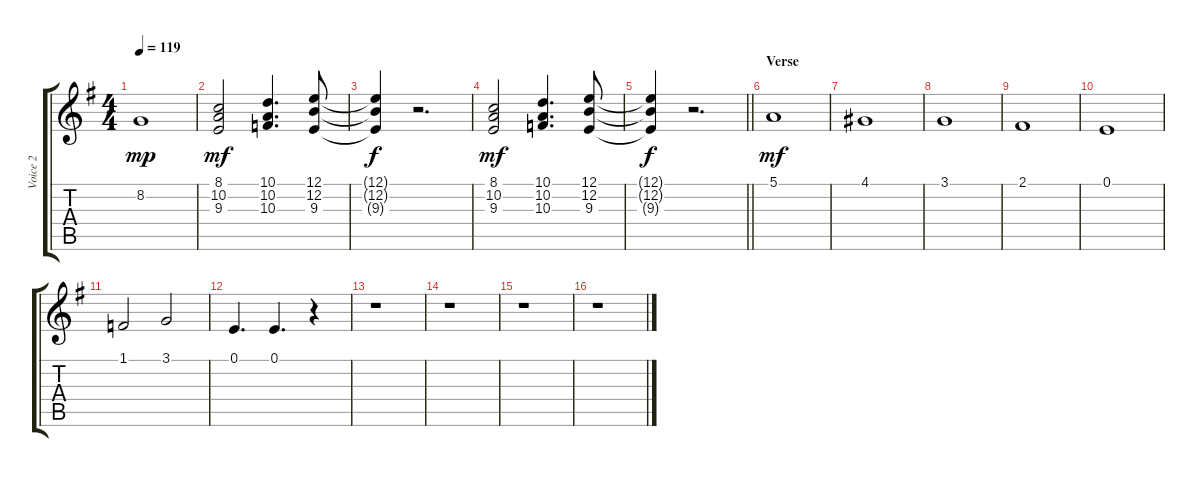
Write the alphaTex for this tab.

\track ("Voice 2" "Voice 2") {instrument tenorsax}
\staff {score tabs}
\tuning (E4 B3 G3 D3 A2 E2) {hide}
\ts (4 4)
\tempo 119
\clef g2
\ks g
8.2.1{dy mp} |
(8.1 10.2 9.3).2{dy mf} (10.1 10.2 10.3).4{d} (12.1 12.2 9.3).8 |
(12.1{t} 12.2{t} 9.3{t}).4{dy f} r.2{d} |
(8.1 10.2 9.3).2{dy mf} (10.1 10.2 10.3).4{d} (12.1 12.2 9.3).8 |
\barLineRight lightlight
(12.1{t} 12.2{t} 9.3{t}).4{dy f} r.2{d} |
\section ("" "Verse")
5.1.1{dy mf} |
4.1.1 |
3.1.1 |
2.1.1 |
0.1.1 |
1.1.2 3.1.2 |
0.1.4{d} 0.1.4{d} r.4 |
r.1 |
r.1 |
r.1 |
r.1
